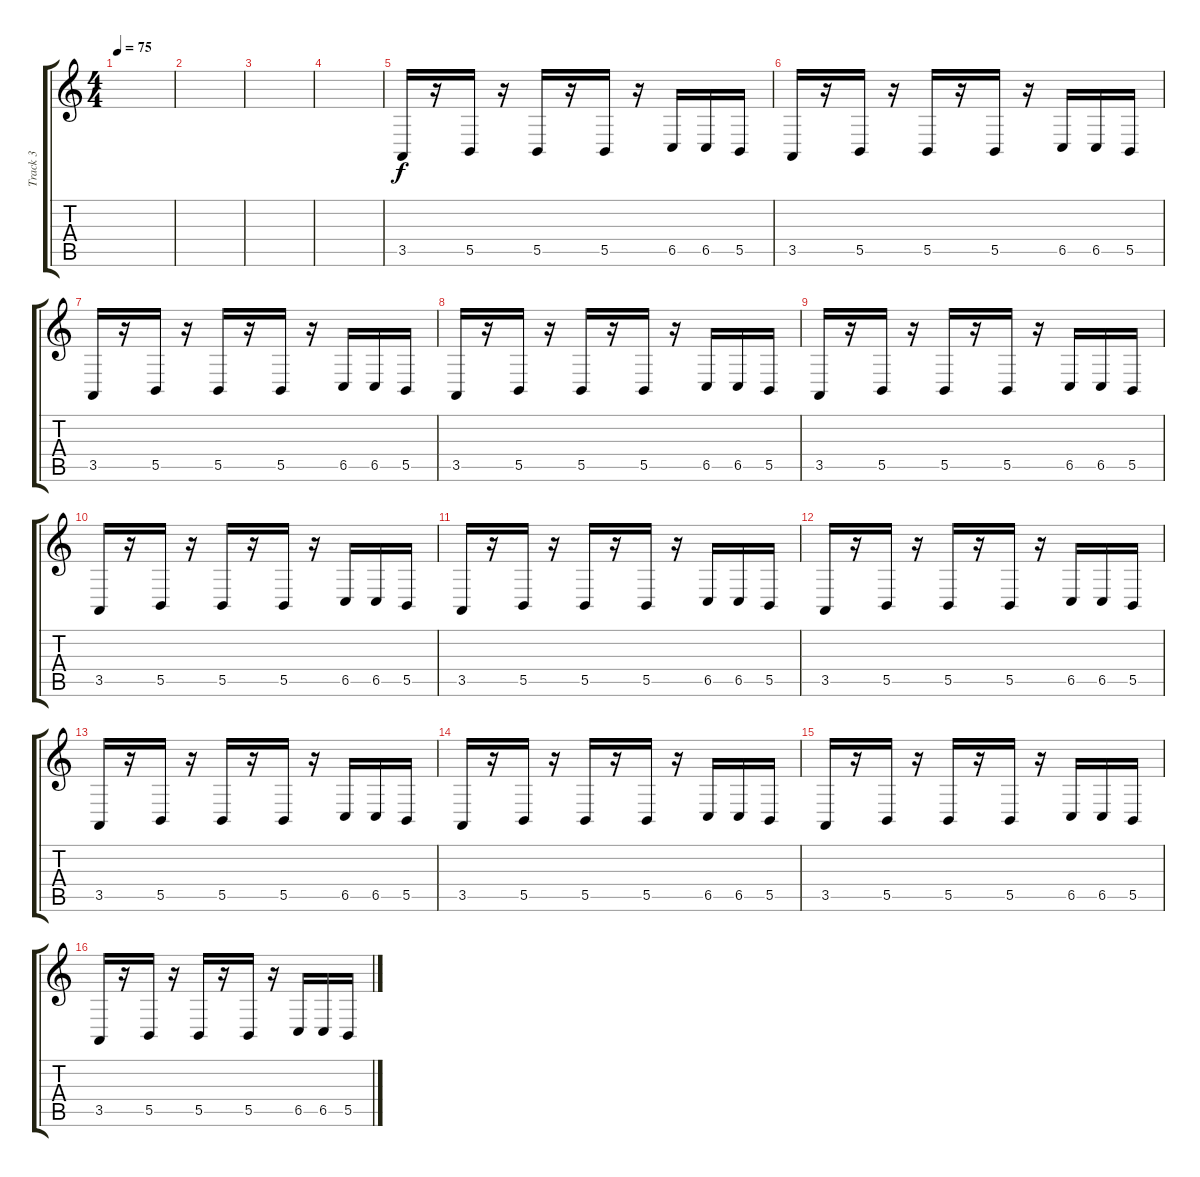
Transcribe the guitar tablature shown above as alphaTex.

\track ("Track 3" "Track 3") {instrument lead5charang}
\staff {score tabs}
\tuning (Db4 Ab3 E3 B2 Gb2 B1) {hide}
\ts (4 4)
\tempo 75
\clef g2
\ks c
|
|
|
|
3.5.16 r.16 5.5.16 r.16 5.5.16 r.16 5.5.16 r.16 6.5.16 6.5.16 5.5.16 |
3.5.16 r.16 5.5.16 r.16 5.5.16 r.16 5.5.16 r.16 6.5.16 6.5.16 5.5.16 |
3.5.16 r.16 5.5.16 r.16 5.5.16 r.16 5.5.16 r.16 6.5.16 6.5.16 5.5.16 |
3.5.16 r.16 5.5.16 r.16 5.5.16 r.16 5.5.16 r.16 6.5.16 6.5.16 5.5.16 |
3.5.16 r.16 5.5.16 r.16 5.5.16 r.16 5.5.16 r.16 6.5.16 6.5.16 5.5.16 |
3.5.16 r.16 5.5.16 r.16 5.5.16 r.16 5.5.16 r.16 6.5.16 6.5.16 5.5.16 |
3.5.16 r.16 5.5.16 r.16 5.5.16 r.16 5.5.16 r.16 6.5.16 6.5.16 5.5.16 |
3.5.16 r.16 5.5.16 r.16 5.5.16 r.16 5.5.16 r.16 6.5.16 6.5.16 5.5.16 |
3.5.16 r.16 5.5.16 r.16 5.5.16 r.16 5.5.16 r.16 6.5.16 6.5.16 5.5.16 |
3.5.16 r.16 5.5.16 r.16 5.5.16 r.16 5.5.16 r.16 6.5.16 6.5.16 5.5.16 |
3.5.16 r.16 5.5.16 r.16 5.5.16 r.16 5.5.16 r.16 6.5.16 6.5.16 5.5.16 |
3.5.16 r.16 5.5.16 r.16 5.5.16 r.16 5.5.16 r.16 6.5.16 6.5.16 5.5.16
